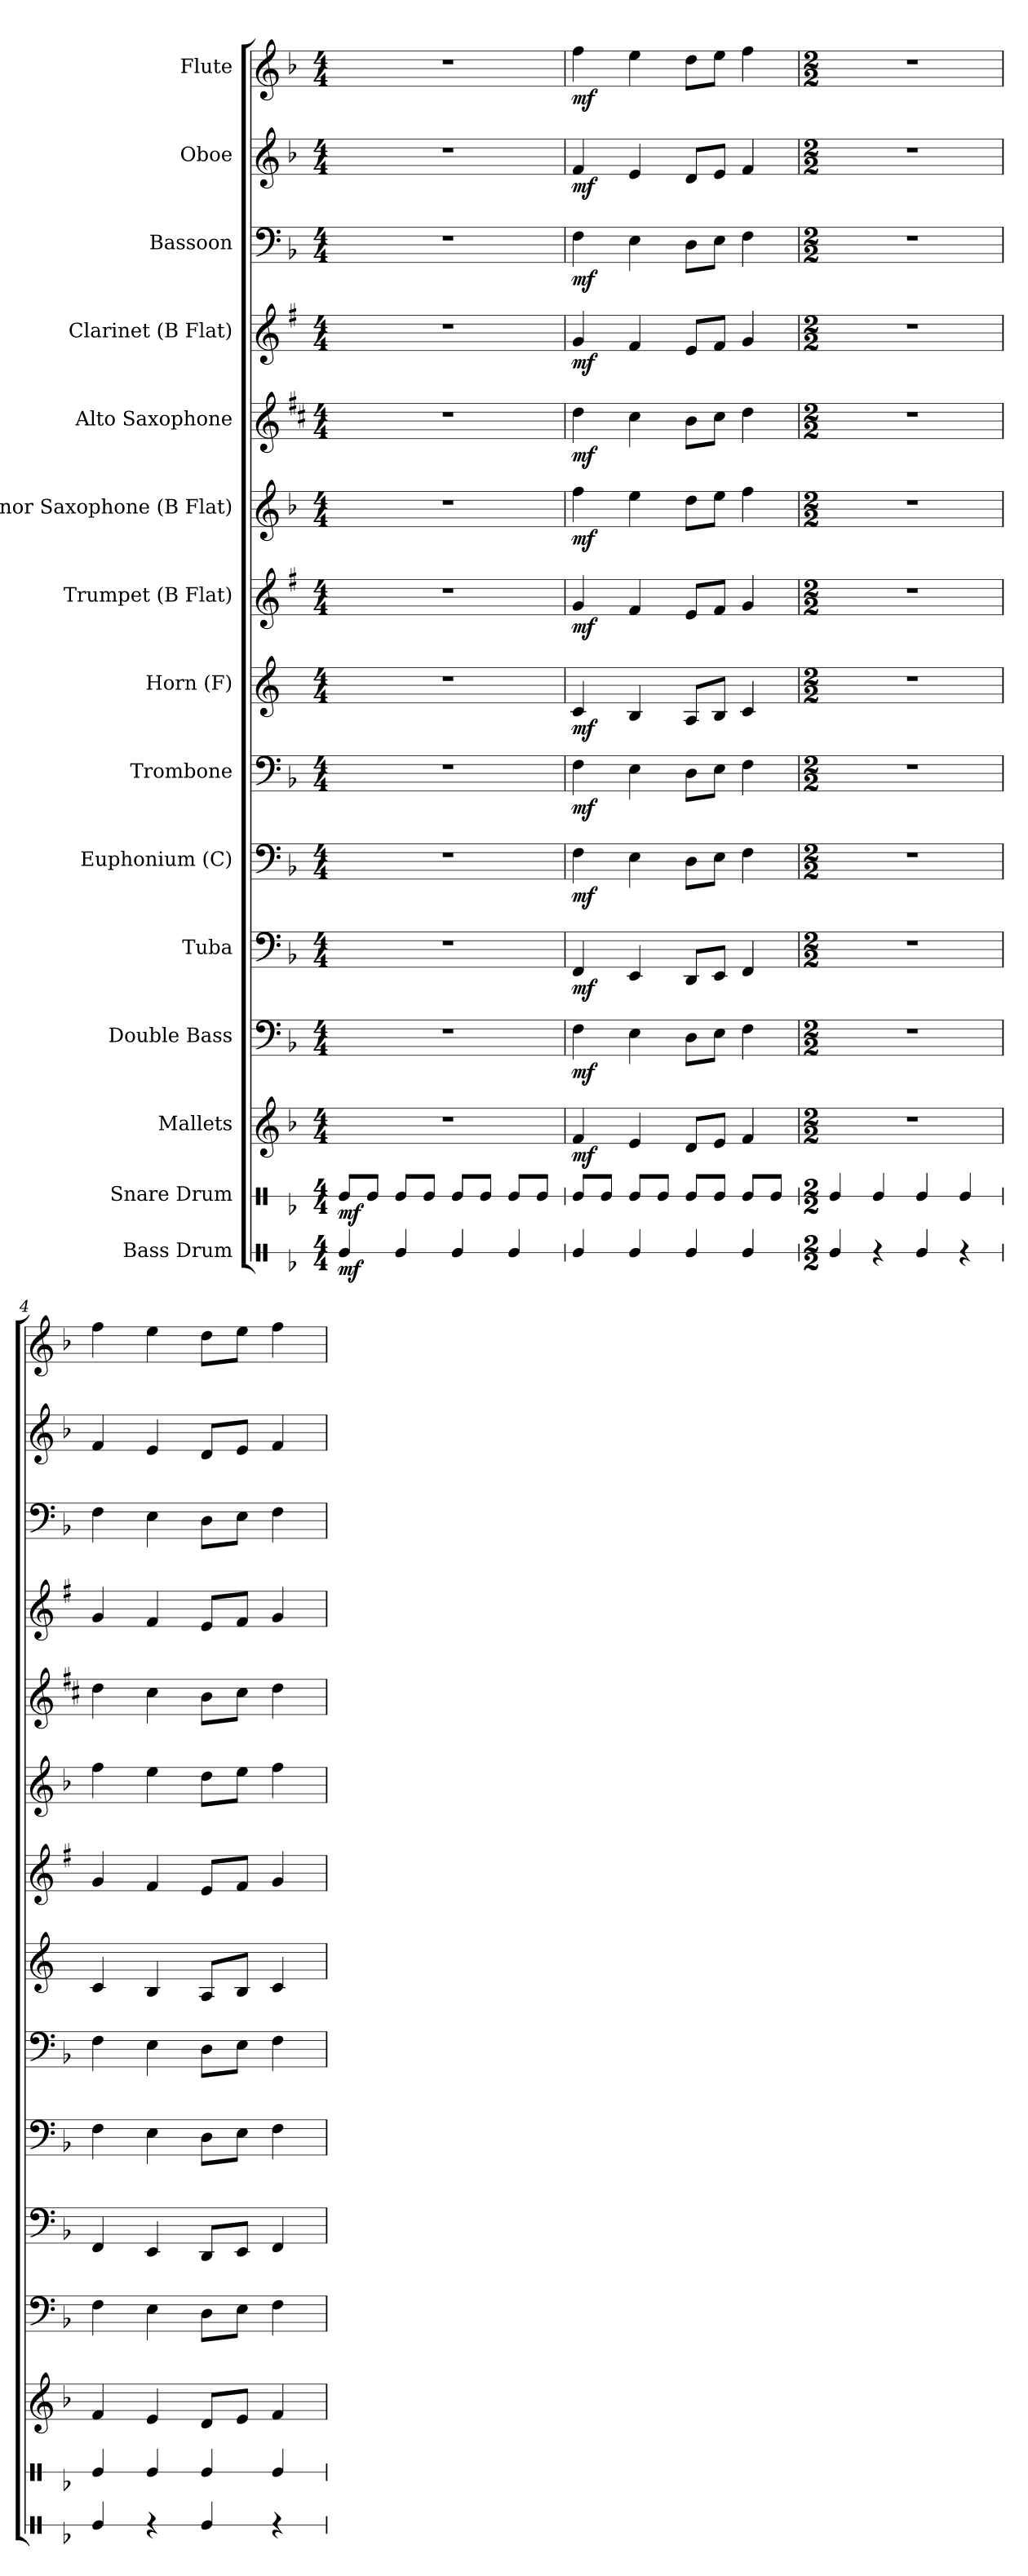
**kern	**dynam	**kern	**dynam	**kern	**dynam	**kern	**dynam	**kern	**dynam	**kern	**dynam	**kern	**dynam	**kern	**dynam	**kern	**dynam	**kern	**dynam	**kern	**dynam	**kern	**dynam	**kern	**dynam	**kern	**dynam	**kern	**dynam
*part15	*part15	*part14	*part14	*part13	*part13	*part12	*part12	*part11	*part11	*part10	*part10	*part9	*part9	*part8	*part8	*part7	*part7	*part6	*part6	*part5	*part5	*part4	*part4	*part3	*part3	*part2	*part2	*part1	*part1
*staff15	*staff15	*staff14	*staff14	*staff13	*staff13	*staff12	*staff12	*staff11	*staff11	*staff10	*staff10	*staff9	*staff9	*staff8	*staff8	*staff7	*staff7	*staff6	*staff6	*staff5	*staff5	*staff4	*staff4	*staff3	*staff3	*staff2	*staff2	*staff1	*staff1
*I"Bass Drum	*	*I"Snare Drum	*	*I"Mallets	*	*I"Double Bass	*	*I"Tuba	*	*I"Euphonium (C)	*	*I"Trombone	*	*I"Horn (F)	*	*I"Trumpet (B Flat)	*	*I"Tenor Saxophone (B Flat)	*	*I"Alto Saxophone	*	*I"Clarinet (B Flat)	*	*I"Bassoon	*	*I"Oboe	*	*I"Flute	*
*stria1	*	*stria1	*	*	*	*	*	*	*	*	*	*	*	*	*	*	*	*	*	*	*	*	*	*	*	*	*	*	*
*clefX	*	*clefX	*	*clefG2	*	*clefF4	*	*clefF4	*	*clefF4	*	*clefF4	*	*clefG2	*	*clefG2	*	*clefG2	*	*clefG2	*	*clefG2	*	*clefF4	*	*clefG2	*	*clefG2	*
*	*	*	*	*ITrd-14c-24	*	*ITrd7c12	*	*	*	*	*	*	*	*ITrd4c7	*	*ITrd1c2	*	*ITrd8c14	*	*ITrd5c9	*	*ITrd1c2	*	*	*	*	*	*	*
*k[b-]	*	*k[b-]	*	*k[b-]	*	*k[b-]	*	*k[b-]	*	*k[b-]	*	*k[b-]	*	*k[b-]	*	*k[b-]	*	*k[b-]	*	*k[b-]	*	*k[b-]	*	*k[b-]	*	*k[b-]	*	*k[b-]	*
*F:	*	*F:	*	*F:	*	*F:	*	*F:	*	*F:	*	*F:	*	*F:	*	*F:	*	*F:	*	*F:	*	*F:	*	*F:	*	*F:	*	*F:	*
*M4/4	*	*M4/4	*	*M4/4	*	*M4/4	*	*M4/4	*	*M4/4	*	*M4/4	*	*M4/4	*	*M4/4	*	*M4/4	*	*M4/4	*	*M4/4	*	*M4/4	*	*M4/4	*	*M4/4	*
*MM120	*	*MM120	*	*MM120	*	*MM120	*	*MM120	*	*MM120	*	*MM120	*	*MM120	*	*MM120	*	*MM120	*	*MM120	*	*MM120	*	*MM120	*	*MM120	*	*MM120	*
=1	=1	=1	=1	=1	=1	=1	=1	=1	=1	=1	=1	=1	=1	=1	=1	=1	=1	=1	=1	=1	=1	=1	=1	=1	=1	=1	=1	=1	=1
!	!LO:DY:b	!	!LO:DY:b	!	!	!	!	!	!	!	!	!	!	!	!	!	!	!	!	!	!	!	!	!	!	!	!	!	!
4Re/	mf	8Re/L	mf	1r	.	1r	.	1r	.	1r	.	1r	.	1r	.	1r	.	1r	.	1r	.	1r	.	1r	.	1r	.	1r	.
.	.	8Re/J	.	.	.	.	.	.	.	.	.	.	.	.	.	.	.	.	.	.	.	.	.	.	.	.	.	.	.
4Re/	.	8Re/L	.	.	.	.	.	.	.	.	.	.	.	.	.	.	.	.	.	.	.	.	.	.	.	.	.	.	.
.	.	8Re/J	.	.	.	.	.	.	.	.	.	.	.	.	.	.	.	.	.	.	.	.	.	.	.	.	.	.	.
4Re/	.	8Re/L	.	.	.	.	.	.	.	.	.	.	.	.	.	.	.	.	.	.	.	.	.	.	.	.	.	.	.
.	.	8Re/J	.	.	.	.	.	.	.	.	.	.	.	.	.	.	.	.	.	.	.	.	.	.	.	.	.	.	.
4Re/	.	8Re/L	.	.	.	.	.	.	.	.	.	.	.	.	.	.	.	.	.	.	.	.	.	.	.	.	.	.	.
.	.	8Re/J	.	.	.	.	.	.	.	.	.	.	.	.	.	.	.	.	.	.	.	.	.	.	.	.	.	.	.
=2	=2	=2	=2	=2	=2	=2	=2	=2	=2	=2	=2	=2	=2	=2	=2	=2	=2	=2	=2	=2	=2	=2	=2	=2	=2	=2	=2	=2	=2
!	!	!	!	!	!LO:DY:b	!	!LO:DY:b	!	!LO:DY:b	!	!LO:DY:b	!	!LO:DY:b	!	!LO:DY:b	!	!LO:DY:b	!	!LO:DY:b	!	!LO:DY:b	!	!LO:DY:b	!	!LO:DY:b	!	!LO:DY:b	!	!LO:DY:b
4Re/	.	8Re/L	.	4fff/	mf	4FF\	mf	4FF/	mf	4F\	mf	4F\	mf	4F/	mf	4f/	mf	4f\	mf	4f\	mf	4f/	mf	4F\	mf	4f/	mf	4ff\	mf
.	.	8Re/J	.	.	.	.	.	.	.	.	.	.	.	.	.	.	.	.	.	.	.	.	.	.	.	.	.	.	.
4Re/	.	8Re/L	.	4eee/	.	4EE\	.	4EE/	.	4E\	.	4E\	.	4E/	.	4e/	.	4e\	.	4e\	.	4e/	.	4E\	.	4e/	.	4ee\	.
.	.	8Re/J	.	.	.	.	.	.	.	.	.	.	.	.	.	.	.	.	.	.	.	.	.	.	.	.	.	.	.
4Re/	.	8Re/L	.	8ddd/L	.	8DD\L	.	8DD/L	.	8D\L	.	8D\L	.	8D/L	.	8d/L	.	8d\L	.	8d\L	.	8d/L	.	8D\L	.	8d/L	.	8dd\L	.
.	.	8Re/J	.	8eee/J	.	8EE\J	.	8EE/J	.	8E\J	.	8E\J	.	8E/J	.	8e/J	.	8e\J	.	8e\J	.	8e/J	.	8E\J	.	8e/J	.	8ee\J	.
4Re/	.	8Re/L	.	4fff/	.	4FF\	.	4FF/	.	4F\	.	4F\	.	4F/	.	4f/	.	4f\	.	4f\	.	4f/	.	4F\	.	4f/	.	4ff\	.
.	.	8Re/J	.	.	.	.	.	.	.	.	.	.	.	.	.	.	.	.	.	.	.	.	.	.	.	.	.	.	.
=3	=3	=3	=3	=3	=3	=3	=3	=3	=3	=3	=3	=3	=3	=3	=3	=3	=3	=3	=3	=3	=3	=3	=3	=3	=3	=3	=3	=3	=3
*M2/2	*	*M2/2	*	*M2/2	*	*M2/2	*	*M2/2	*	*M2/2	*	*M2/2	*	*M2/2	*	*M2/2	*	*M2/2	*	*M2/2	*	*M2/2	*	*M2/2	*	*M2/2	*	*M2/2	*
*	*	*	*	*	*	*	*	*	*	*	*	*	*	*	*	*	*	*	*	*	*	*	*	*	*	*	*	*MM120	*
4Re/	.	4Re/	.	1r	.	1r	.	1r	.	1r	.	1r	.	1r	.	1r	.	1r	.	1r	.	1r	.	1r	.	1r	.	1r	.
4r	.	4Re/	.	.	.	.	.	.	.	.	.	.	.	.	.	.	.	.	.	.	.	.	.	.	.	.	.	.	.
4Re/	.	4Re/	.	.	.	.	.	.	.	.	.	.	.	.	.	.	.	.	.	.	.	.	.	.	.	.	.	.	.
4r	.	4Re/	.	.	.	.	.	.	.	.	.	.	.	.	.	.	.	.	.	.	.	.	.	.	.	.	.	.	.
=4	=4	=4	=4	=4	=4	=4	=4	=4	=4	=4	=4	=4	=4	=4	=4	=4	=4	=4	=4	=4	=4	=4	=4	=4	=4	=4	=4	=4	=4
4Re/	.	4Re/	.	4fff/	.	4FF\	.	4FF/	.	4F\	.	4F\	.	4F/	.	4f/	.	4f\	.	4f\	.	4f/	.	4F\	.	4f/	.	4ff\	.
4r	.	4Re/	.	4eee/	.	4EE\	.	4EE/	.	4E\	.	4E\	.	4E/	.	4e/	.	4e\	.	4e\	.	4e/	.	4E\	.	4e/	.	4ee\	.
4Re/	.	4Re/	.	8ddd/L	.	8DD\L	.	8DD/L	.	8D\L	.	8D\L	.	8D/L	.	8d/L	.	8d\L	.	8d\L	.	8d/L	.	8D\L	.	8d/L	.	8dd\L	.
.	.	.	.	8eee/J	.	8EE\J	.	8EE/J	.	8E\J	.	8E\J	.	8E/J	.	8e/J	.	8e\J	.	8e\J	.	8e/J	.	8E\J	.	8e/J	.	8ee\J	.
4r	.	4Re/	.	4fff/	.	4FF\	.	4FF/	.	4F\	.	4F\	.	4F/	.	4f/	.	4f\	.	4f\	.	4f/	.	4F\	.	4f/	.	4ff\	.
=	=	=	=	=	=	=	=	=	=	=	=	=	=	=	=	=	=	=	=	=	=	=	=	=	=	=	=	=	=
*-	*-	*-	*-	*-	*-	*-	*-	*-	*-	*-	*-	*-	*-	*-	*-	*-	*-	*-	*-	*-	*-	*-	*-	*-	*-	*-	*-	*-	*-
